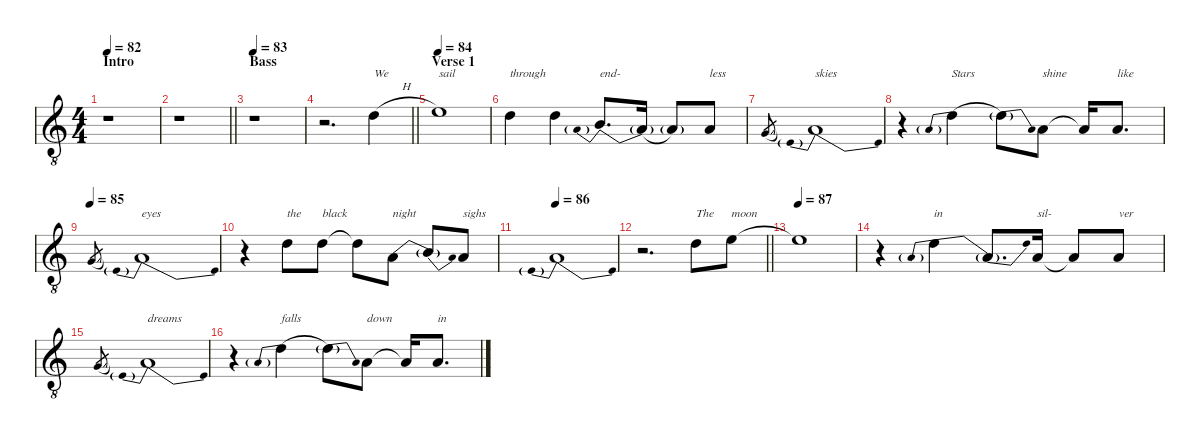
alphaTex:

\defaultSystemsLayout 4
\hideDynamics
\bracketExtendMode nobrackets
\singleTrackTrackNamePolicy hidden
\multiTrackTrackNamePolicy hidden
\firstSystemTrackNameMode fullname
\firstSystemTrackNameOrientation horizontal
\otherSystemsTrackNameOrientation horizontal
\track ("Ozzy Osbourne" "fl.") {defaultSystemsLayout 8 instrument flute}
\staff {score}
\tuning (E4 B3 G3 D3 A2 E2)
\ts (4 4)
\beaming (8 2 2 2 2)
\section ("" "Intro")
\tempo 82
\clef g2
\ottava 8vb
\ks c
r.1{dy f instrument flute beam Down} |
\barLineRight lightlight
r.1{beam Down} |
\section ("" "Bass")
\tempo 83
r.1{beam Down} |
\barLineRight lightlight
r.2{d beam Down} 3.2{h}.4{txt "We" beam Down} |
\section ("" "Verse 1")
\tempo 84
5.2.1{txt "sail" beam Down} |
3.2.4{txt "through" beam Down} 3.2.4{beam Down} 2.3{be (prebendrelease 0 4 60 0)}.8{d txt "end-" beam Up} 2.3{be (hold 0 0 60 0) t}.16{beam Up} 2.3{be (hold 0 0 60 0) t}.8{beam Up} 2.3.8{txt "less" beam Up} |
5.4{sl}.8{gr dy mf beam Up} 2.4{be (prebendrelease 0 10 15 0)}.1{txt "skies" dy f beam Up} |
r.4{beam Down} 2.3{be (prebend 0 10 60 10)}.4{txt "Stars" beam Down} 2.3{be (release 0 10 60 0) t}.8{beam Down} 2.3.8{txt "shine" beam Down} 2.3{t}.16{beam Up} 2.3.8{d txt "like" beam Up} |
\tempo 85
5.4{sl}.8{gr dy mf beam Up} 2.4{be (prebendrelease 0 10 15 0)}.1{txt "eyes" dy f beam Up} |
r.4{beam Down} 3.2.8{txt "the" beam Down} 3.2.8{txt "black" beam Down} 3.2{t}.8{beam Down} 2.3{be (bend 0 0 60 4)}.8{txt "night" beam Down} 2.3{be (release 0 4 60 0) t}.8{beam Up} 2.3.8{txt "sighs" beam Up} |
\tempo 86
2.4{be (prebendrelease 0 10 15 0)}.1{beam Up} |
\barLineRight lightlight
r.2{d beam Down} 3.2.8{txt "The" beam Down} 0.1.8{txt "moon" beam Down} |
\tempo 87
0.1{t}.1{beam Down} |
r.4{beam Down} 2.3{be (prebendrelease 0 10 60 0)}.4{txt "in" beam Down} 2.3{be (bend 0 0 60 10) t}.8{d beam Up} 2.3.16{txt "sil-" beam Up} 2.3{t}.8{beam Up} 2.3.8{txt "ver" beam Up} |
5.4{sl}.8{gr dy mf beam Up} 2.4{be (prebendrelease 0 10 15 0)}.1{txt "dreams" dy f beam Up} |
r.4{beam Down} 2.3{be (prebend 0 10 60 10)}.4{txt "falls" beam Down} 2.3{be (release 0 10 60 0) t}.8{beam Down} 2.3.8{txt "down" beam Down} 2.3{t}.16{beam Up} 2.3.8{d txt "in" beam Up}
